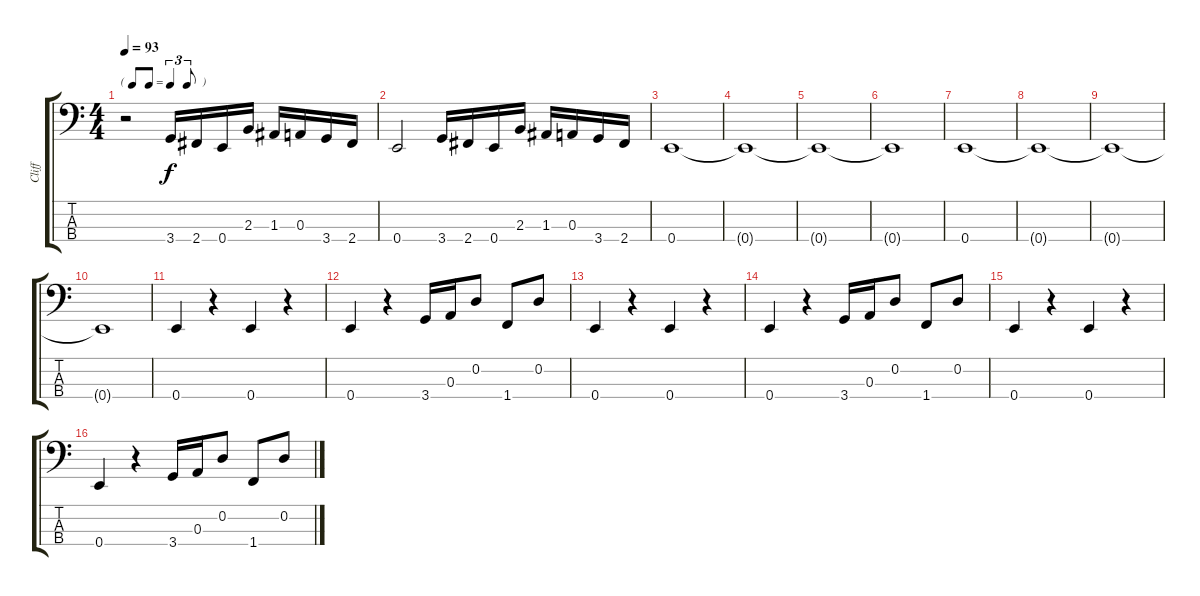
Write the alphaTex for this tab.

\track ("Cliff" "Cliff") {instrument electricbassfinger}
\staff {score tabs}
\tuning (G2 D2 A1 E1) {hide}
\ts (4 4)
\tf triplet8th
\tempo 93
\clef f4
\ks c
r.2{dy f instrument electricbassfinger} 3.4.16 2.4.16 0.4.16 2.3.16 1.3.16 0.3.16 3.4.16 2.4.16 |
0.4.2 3.4.16 2.4.16 0.4.16 2.3.16 1.3.16 0.3.16 3.4.16 2.4.16 |
0.4.1 |
0.4{t}.1 |
0.4{t}.1 |
0.4{t}.1 |
0.4.1 |
0.4{t}.1 |
0.4{t}.1 |
0.4{t}.1 |
0.4.4 r.4 0.4.4 r.4 |
0.4.4 r.4 3.4.16 0.3.16 0.2.8 1.4.8 0.2.8 |
0.4.4 r.4 0.4.4 r.4 |
0.4.4 r.4 3.4.16 0.3.16 0.2.8 1.4.8 0.2.8 |
0.4.4 r.4 0.4.4 r.4 |
0.4.4 r.4 3.4.16 0.3.16 0.2.8 1.4.8 0.2.8
